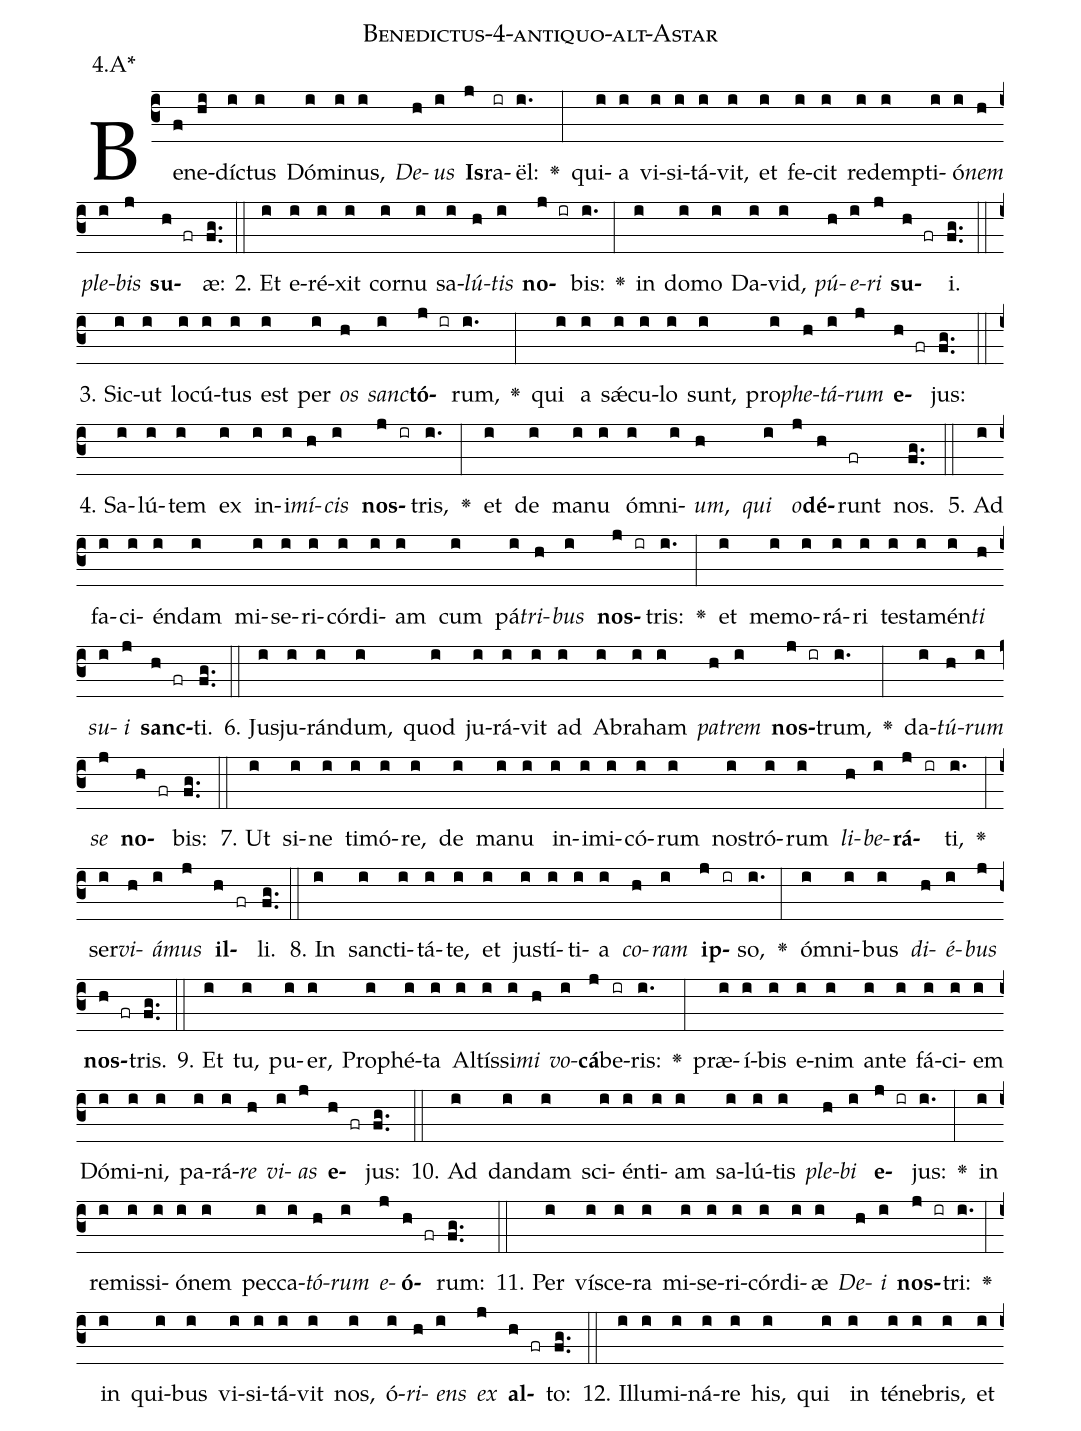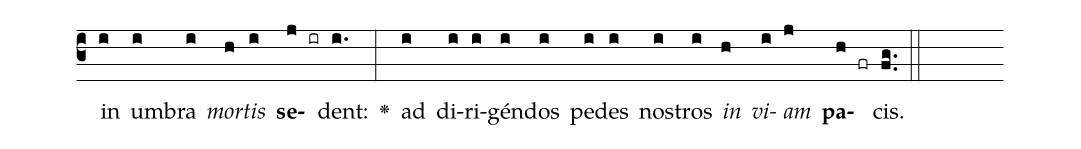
name: Benedictus-4-antiquo-alt-Astar;
annotation: 4.A*;
%%
(c3)Be(f)ne(hi)díc(i)tus(i) Dó(i)mi(i)nus,(i) <i>De</i>(h)<i>us</i>(i) <b>Is</b>(j)ra(ir)ël:(i.) <v>\greheightstar</v>(:) qui(i)a(i) vi(i)si(i)tá(i)vit,(i) et(i) fe(i)cit(i) red(i)emp(i)ti(i)ó(i)<i>nem</i>(h) <i>ple</i>(i)<i>bis</i>(j) <b>su</b>(h fr)æ:(fg..) (::)
2. Et(i) e(i)ré(i)xit(i) cor(i)nu(i) sa(i)<i>lú</i>(h)<i>tis</i>(i) <b>no</b>(j ir)bis:(i.) <v>\greheightstar</v>(:) in(i) do(i)mo(i) Da(i)vid,(i) <i>pú</i>(h)<i>e</i>(i)<i>ri</i>(j) <b>su</b>(h fr)i.(fg..) (::)
3. Sic(i)ut(i) lo(i)cú(i)tus(i) est(i) per(i) <i>os</i>(h) <i>sanc</i>(i)<b>tó</b>(j ir)rum,(i.) <v>\greheightstar</v>(:) qui(i) a(i) sǽ(i)cu(i)lo(i) sunt,(i) pro(i)<i>phe</i>(h)<i>tá</i>(i)<i>rum</i>(j) <b>e</b>(h fr)jus:(fg..) (::)
4. Sa(i)lú(i)tem(i) ex(i) in(i)i(i)<i>mí</i>(h)<i>cis</i>(i) <b>nos</b>(j ir)tris,(i.) <v>\greheightstar</v>(:) et(i) de(i) ma(i)nu(i) óm(i)ni(i)<i>um</i>,(h) <i>qui</i>(i) <i>o</i>(j)<b>dé</b>(h)runt(fr) nos.(fg..) (::)
5. Ad(i) fa(i)ci(i)én(i)dam(i) mi(i)se(i)ri(i)cór(i)di(i)am(i) cum(i) pá(i)<i>tri</i>(h)<i>bus</i>(i) <b>nos</b>(j ir)tris:(i.) <v>\greheightstar</v>(:) et(i) me(i)mo(i)rá(i)ri(i) tes(i)ta(i)mén(i)<i>ti</i>(h) <i>su</i>(i)<i>i</i>(j) <b>sanc</b>(h fr)ti.(fg..) (::)
6. Ju(i)sju(i)rán(i)dum,(i) quod(i) ju(i)rá(i)vit(i) ad(i) A(i)bra(i)ham(i) <i>pa</i>(h)<i>trem</i>(i) <b>nos</b>(j ir)trum,(i.) <v>\greheightstar</v>(:) da(i)<i>tú</i>(h)<i>rum</i>(i) <i>se</i>(j) <b>no</b>(h fr)bis:(fg..) (::)
7. Ut(i) si(i)ne(i) ti(i)mó(i)re,(i) de(i) ma(i)nu(i) in(i)i(i)mi(i)có(i)rum(i) nos(i)tró(i)rum(i) <i>li</i>(h)<i>be</i>(i)<b>rá</b>(j ir)ti,(i.) <v>\greheightstar</v>(:) ser(i)<i>vi</i>(h)<i>á</i>(i)<i>mus</i>(j) <b>il</b>(h fr)li.(fg..) (::)
8. In(i) sanc(i)ti(i)tá(i)te,(i) et(i) jus(i)tí(i)ti(i)a(i) <i>co</i>(h)<i>ram</i>(i) <b>ip</b>(j ir)so,(i.) <v>\greheightstar</v>(:) óm(i)ni(i)bus(i) <i>di</i>(h)<i>é</i>(i)<i>bus</i>(j) <b>nos</b>(h fr)tris.(fg..) (::)
9. Et(i) tu,(i) pu(i)er,(i) Pro(i)phé(i)ta(i) Al(i)tís(i)si(i)<i>mi</i>(h) <i>vo</i>(i)<b>cá</b>(j)be(ir)ris:(i.) <v>\greheightstar</v>(:) præ(i)í(i)bis(i) e(i)nim(i) an(i)te(i) fá(i)ci(i)em(i) Dó(i)mi(i)ni,(i) pa(i)rá(i)<i>re</i>(h) <i>vi</i>(i)<i>as</i>(j) <b>e</b>(h fr)jus:(fg..) (::)
10. Ad(i) dan(i)dam(i) sci(i)én(i)ti(i)am(i) sa(i)lú(i)tis(i) <i>ple</i>(h)<i>bi</i>(i) <b>e</b>(j ir)jus:(i.) <v>\greheightstar</v>(:) in(i) re(i)mis(i)si(i)ó(i)nem(i) pec(i)ca(i)<i>tó</i>(h)<i>rum</i>(i) <i>e</i>(j)<b>ó</b>(h fr)rum:(fg..) (::)
11. Per(i) ví(i)sce(i)ra(i) mi(i)se(i)ri(i)cór(i)di(i)æ(i) <i>De</i>(h)<i>i</i>(i) <b>nos</b>(j ir)tri:(i.) <v>\greheightstar</v>(:) in(i) qui(i)bus(i) vi(i)si(i)tá(i)vit(i) nos,(i) ó(i)<i>ri</i>(h)<i>ens</i>(i) <i>ex</i>(j) <b>al</b>(h fr)to:(fg..) (::)
12. Il(i)lu(i)mi(i)ná(i)re(i) his,(i) qui(i) in(i) té(i)ne(i)bris,(i) et(i) in(i) um(i)bra(i) <i>mor</i>(h)<i>tis</i>(i) <b>se</b>(j ir)dent:(i.) <v>\greheightstar</v>(:) ad(i) di(i)ri(i)gén(i)dos(i) pe(i)des(i) nos(i)tros(i) <i>in</i>(h) <i>vi</i>(i)<i>am</i>(j) <b>pa</b>(h fr)cis.(fg..) (::)
